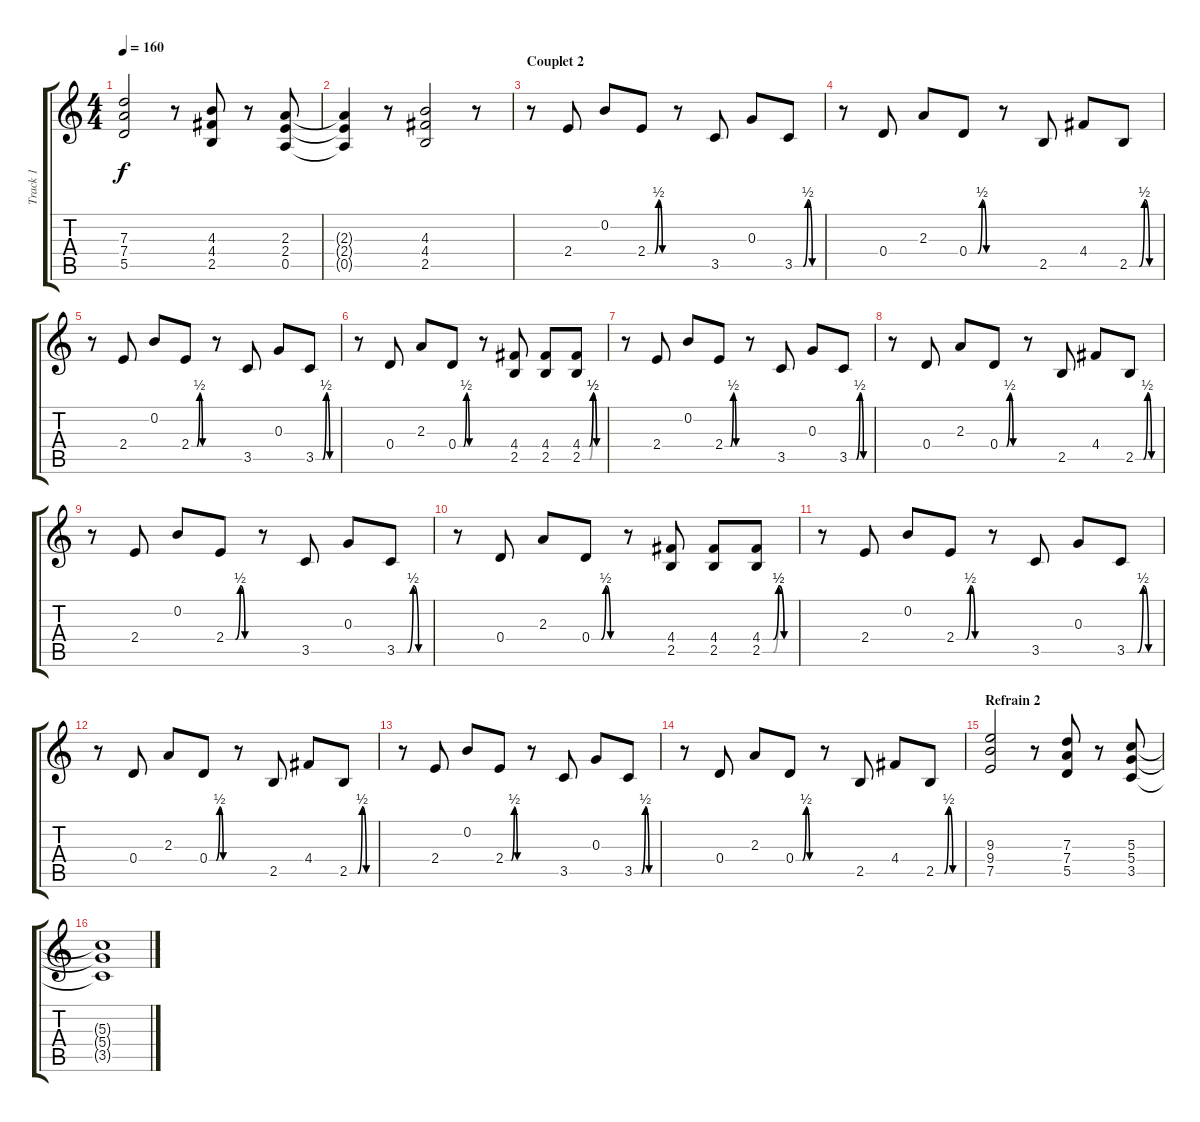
\track ("Track 1" "Track 1") {instrument overdrivenguitar}
\staff {score tabs}
\tuning (E4 B3 G3 D3 A2 E2) {hide}
\ts (4 4)
\tempo 160
\clef g2
\ks c
(7.3 7.4 5.5).2{dy f} r.8 (4.3 4.4 2.5).8 r.8 (2.3 2.4 0.5).8 |
(2.3{t} 2.4{t} 0.5{t}).4 r.8 (4.3 4.4 2.5).2 r.8 |
\section ("" "Couplet 2")
r.8 2.4.8 0.2.8 2.4{be (custom 0 0 20 0 30 2 40 0 60 0)}.8 r.8 3.5.8 0.3.8 3.5{be (custom 0 0 20 0 30 2 40 0 60 0)}.8 |
r.8 0.4.8 2.3.8 0.4{be (custom 0 0 20 0 30 2 40 0 60 0)}.8 r.8 2.5.8 4.4.8 2.5{be (custom 0 0 20 0 30 2 40 0 60 0)}.8 |
r.8 2.4.8 0.2.8 2.4{be (custom 0 0 20 0 30 2 40 0 60 0)}.8 r.8 3.5.8 0.3.8 3.5{be (custom 0 0 20 0 30 2 40 0 60 0)}.8 |
r.8 0.4.8 2.3.8 0.4{be (custom 0 0 20 0 30 2 40 0 60 0)}.8 r.8 (4.4 2.5).8 (4.4 2.5).8 (4.4{be (custom 0 0 20 0 30 2 40 0 60 0)} 2.5{be (custom 0 0 20 0 30 2 40 0 60 0)}).8 |
r.8 2.4.8 0.2.8 2.4{be (custom 0 0 20 0 30 2 40 0 60 0)}.8 r.8 3.5.8 0.3.8 3.5{be (custom 0 0 20 0 30 2 40 0 60 0)}.8 |
r.8 0.4.8 2.3.8 0.4{be (custom 0 0 20 0 30 2 40 0 60 0)}.8 r.8 2.5.8 4.4.8 2.5{be (custom 0 0 20 0 30 2 40 0 60 0)}.8 |
r.8 2.4.8 0.2.8 2.4{be (custom 0 0 20 0 30 2 40 0 60 0)}.8 r.8 3.5.8 0.3.8 3.5{be (custom 0 0 20 0 30 2 40 0 60 0)}.8 |
r.8 0.4.8 2.3.8 0.4{be (custom 0 0 20 0 30 2 40 0 60 0)}.8 r.8 (4.4 2.5).8 (4.4 2.5).8 (4.4{be (custom 0 0 20 0 30 2 40 0 60 0)} 2.5{be (custom 0 0 20 0 30 2 40 0 60 0)}).8 |
r.8 2.4.8 0.2.8 2.4{be (custom 0 0 20 0 30 2 40 0 60 0)}.8 r.8 3.5.8 0.3.8 3.5{be (custom 0 0 20 0 30 2 40 0 60 0)}.8 |
r.8 0.4.8 2.3.8 0.4{be (custom 0 0 20 0 30 2 40 0 60 0)}.8 r.8 2.5.8 4.4.8 2.5{be (custom 0 0 20 0 30 2 40 0 60 0)}.8 |
r.8 2.4.8 0.2.8 2.4{be (custom 0 0 20 0 30 2 40 0 60 0)}.8 r.8 3.5.8 0.3.8 3.5{be (custom 0 0 20 0 30 2 40 0 60 0)}.8 |
r.8 0.4.8 2.3.8 0.4{be (custom 0 0 20 0 30 2 40 0 60 0)}.8 r.8 2.5.8 4.4.8 2.5{be (custom 0 0 20 0 30 2 40 0 60 0)}.8 |
\section ("" "Refrain 2")
(9.3 9.4 7.5).2 r.8 (7.3 7.4 5.5).8 r.8 (5.3 5.4 3.5).8 |
(5.3{t} 5.4{t} 3.5{t}).1
